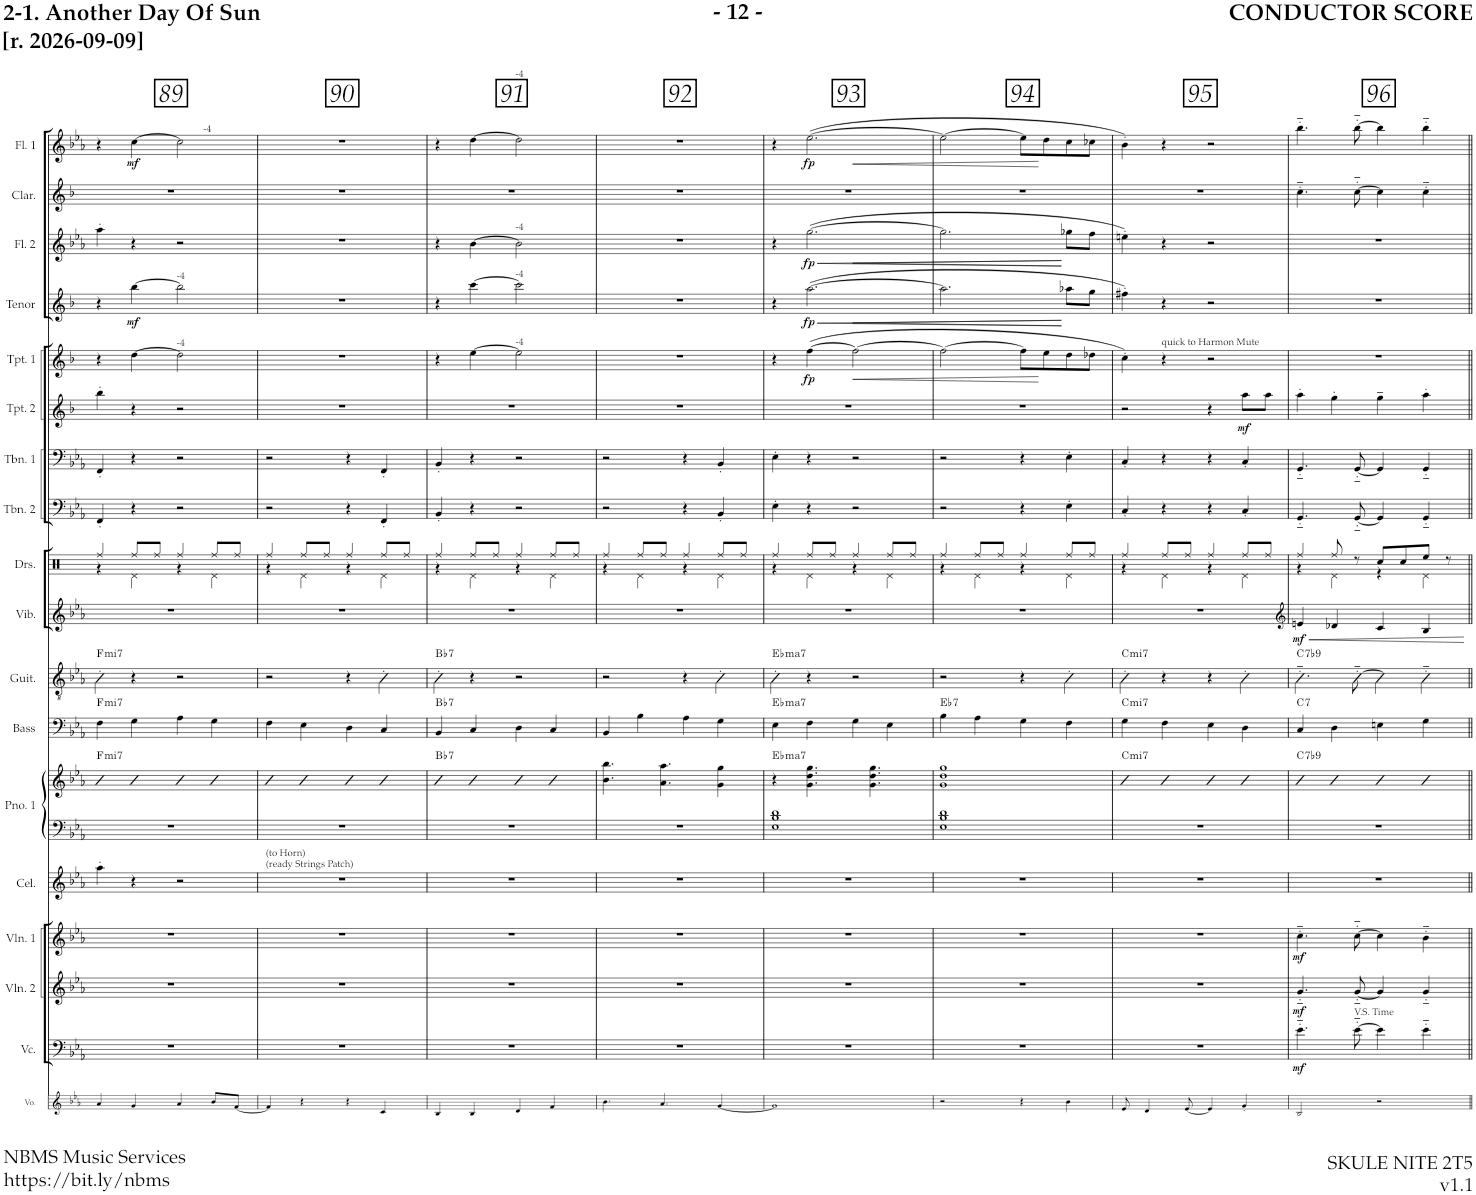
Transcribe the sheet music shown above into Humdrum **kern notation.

**kern	**kern	**dynam	**kern	**dynam	**kern	**dynam	**kern	**kern	**kern	**harte	**kern	**harte	**kern	**harte	**kern	**dynam	**kern	**kern	**kern	**kern	**dynam	**kern	**dynam	**kern	**dynam	**kern	**dynam	**kern	**kern	**dynam
*part18	*part17	*part17	*part16	*part16	*part15	*part15	*part14	*part13	*part13	*part13	*part12	*part12	*part11	*part11	*part10	*part10	*part9	*part8	*part7	*part6	*part6	*part5	*part5	*part4	*part4	*part3	*part3	*part2	*part1	*part1
*staff19	*staff18	*staff18	*staff17	*staff17	*staff16	*staff16	*staff15	*staff14	*staff13	*	*staff12	*	*staff11	*	*staff10	*staff10	*staff9	*staff8	*staff7	*staff6	*staff6	*staff5	*staff5	*staff4	*staff4	*staff3	*staff3	*staff2	*staff1	*staff1
*I"Voice	*I"Violoncello	*	*I"Violin 2	*	*I"Violin 1	*	*I"Piano 2	*I"Piano 1	*	*	*I"Bass	*	*I"Guitar	*	*I"Percussion	*	*I"Drumset	*I"Trombone 2	*I"Trombone 1	*I"Trumpet 2	*	*I"Trumpet 1	*	*I"REED 4 (Tenor Sax)	*	*I"REED 3 (Alto Sax, Flute)	*	*I"REED 2 (Clarinet)	*I"Flute (Doubles Bari Sax)	*
*I'Vo.	*I'Vc.	*	*I'Vln. 2	*	*I'Vln. 1	*	*I'Pno. 2	*I'Pno. 1	*	*	*I'Bass	*	*I'Guit.	*	*I'Perc.	*	*I'Drs.	*I'Tbn. 2	*I'Tbn. 1	*I'Tpt. 2	*	*I'Tpt. 1	*	*I'Tenor	*	*I'Alto	*	*I'Clar.	*I'Fl. 1	*
!!LO:PB:g=z
*clefG2	*clefF4	*	*clefG2	*	*clefG2	*	*clefG2	*clefF4	*clefG2	*	*clefF4	*	*clefGv2	*	*clefG2	*	*clefX	*clefF4	*clefF4	*clefG2	*	*clefG2	*	*clefG2	*	*clefG2	*	*clefG2	*clefG2	*
*	*	*	*	*	*	*	*Trd-7c-12	*	*	*	*Trd7c12	*	*	*	*	*	*	*	*	*Trd1c2	*	*Trd1c2	*	*Trd8c14	*	*Trd5c9	*	*Trd1c2	*Trd12c21	*
*k[b-e-a-]	*k[b-e-a-]	*	*k[b-e-a-]	*	*k[b-e-a-]	*	*k[b-e-a-]	*k[b-e-a-]	*k[b-e-a-]	*	*k[b-e-a-]	*	*k[b-e-a-]	*	*k[b-e-a-]	*	*k[]	*k[b-e-a-]	*k[b-e-a-]	*k[b-]	*	*k[b-]	*	*k[b-]	*	*k[b-e-a-]	*	*k[b-]	*k[b-e-a-]	*
*M2/2	*M2/2	*	*M2/2	*	*M2/2	*	*M2/2	*M2/2	*M2/2	*	*M2/2	*	*M2/2	*	*M2/2	*	*M2/2	*M2/2	*M2/2	*M2/2	*	*M2/2	*	*M2/2	*	*M2/2	*	*M2/2	*M2/2	*
*met(c|)	*met(c|)	*	*met(c|)	*	*met(c|)	*	*met(c|)	*met(c|)	*met(c|)	*	*met(c|)	*	*met(c|)	*	*met(c|)	*	*met(c|)	*met(c|)	*met(c|)	*met(c|)	*	*met(c|)	*	*met(c|)	*	*met(c|)	*	*met(c|)	*met(c|)	*
=89	=89	=89	=89	=89	=89	=89	=89	=89	=89	=89	=89	=89	=89	=89	=89	=89	=89	=89	=89	=89	=89	=89	=89	=89	=89	=89	=89	=89	=89	=89
*	*	*	*	*	*	*	*	*	*	*	*	*	*	*	*	*	*^	*	*	*	*	*	*	*	*	*	*	*	*	*
!	!	!	!	!	!	!	!	!	!	!LO:H:kt=mi7	!	!LO:H:kt=mi7	!	!LO:H:kt=mi7	!	!	!	!	!	!	!	!	!	!	!	!	!	!	!	!	!
4a-/	1r	.	1r	.	1r	.	4aa-'\	1r	4BB-	F:min7	4F\	F:min7	4FF'\	F:min7	1r	.	4Rff/	4r	4FF'/	4FF'/	4bb-'\	.	4r	.	4r	.	4aa-'\	.	1r	4r	.
!	!	!	!	!	!	!	!	!	!	!	!	!	!	!	!	!	!	!	!	!	!	!	!	!	!	!LO:DY:b	!	!	!	!	!LO:DY:b
4g/	.	.	.	.	.	.	4r	.	4AA-	.	4G\	.	4r	.	.	.	8Rff/L	4Rd\	4r	4r	4r	.	[4dd\	.	[4bb-\	mf	4r	.	.	[4cc\	mf
.	.	.	.	.	.	.	.	.	.	.	.	.	.	.	.	.	8Rff/J	.	.	.	.	.	.	.	.	.	.	.	.	.	.
!	!	!	!	!	!	!	!	!	!	!	!	!	!	!	!	!	!	!	!	!	!	!	!	!	!	!	!	!	!	!LO:TX:a:t=-4	!
!	!	!	!	!	!	!	!	!	!	!	!	!	!	!	!	!	!	!	!	!	!	!	!	!	!LO:TX:a:t=-4	!	!	!	!	!	!
!	!	!	!	!	!	!	!	!	!	!	!	!	!	!	!	!	!	!	!	!	!	!	!LO:TX:a:t=-4	!	!	!	!	!	!	!	!
4a-/	.	.	.	.	.	.	2r	.	4GG	.	4A-\	.	2r	.	.	.	4Rff/	4r	2r	2r	2r	.	2dd\]	.	2bb-\]	.	2r	.	.	2cc\]	.
8b-/L	.	.	.	.	.	.	.	.	4FF	.	4G\	.	.	.	.	.	8Rff/L	4Rd\	.	.	.	.	.	.	.	.	.	.	.	.	.
[8f/J	.	.	.	.	.	.	.	.	.	.	.	.	.	.	.	.	8Rff/J	.	.	.	.	.	.	.	.	.	.	.	.	.	.
=90	=90	=90	=90	=90	=90	=90	=90	=90	=90	=90	=90	=90	=90	=90	=90	=90	=90	=90	=90	=90	=90	=90	=90	=90	=90	=90	=90	=90	=90	=90	=90
!	!	!	!	!	!	!	!LO:TX:a:t=(to Horn)	!	!	!	!	!	!	!	!	!	!	!	!	!	!	!	!	!	!	!	!	!	!	!	!
!	!	!	!	!	!	!	!LO:TX:a:t=(ready Strings Patch)	!	!	!	!	!	!	!	!	!	!	!	!	!	!	!	!	!	!	!	!	!	!	!	!
4f/]	1r	.	1r	.	1r	.	1r	1r	4EE-	.	4F\	.	2r	.	1r	.	4Rff/	4r	2r	2r	1r	.	1r	.	1r	.	1r	.	1r	1r	.
4r	.	.	.	.	.	.	.	.	4DD	.	4E-\	.	.	.	.	.	8Rff/L	4Rd\	.	.	.	.	.	.	.	.	.	.	.	.	.
.	.	.	.	.	.	.	.	.	.	.	.	.	.	.	.	.	8Rff/J	.	.	.	.	.	.	.	.	.	.	.	.	.	.
4r	.	.	.	.	.	.	.	.	4CC	.	4D\	.	4r	.	.	.	4Rff/	4r	4r	4r	.	.	.	.	.	.	.	.	.	.	.
4c/	.	.	.	.	.	.	.	.	4BBB-	.	4C/	.	4FF'\	.	.	.	8Rff/L	4Rd\	4FF'/	4FF'/	.	.	.	.	.	.	.	.	.	.	.
.	.	.	.	.	.	.	.	.	.	.	.	.	.	.	.	.	8Rff/J	.	.	.	.	.	.	.	.	.	.	.	.	.	.
=91	=91	=91	=91	=91	=91	=91	=91	=91	=91	=91	=91	=91	=91	=91	=91	=91	=91	=91	=91	=91	=91	=91	=91	=91	=91	=91	=91	=91	=91	=91	=91
!	!	!	!	!	!	!	!	!	!	!LO:H:kt=7	!	!LO:H:kt=7	!	!LO:H:kt=7	!	!	!	!	!	!	!	!	!	!	!	!	!	!	!	!	!
4B-/	1r	.	1r	.	1r	.	1r	1r	4EE-	Bb:7	4BB-/	Bb:7	4BB-'\	Bb:7	1r	.	4Rff/	4r	4BB-'/	4BB-'/	1r	.	4r	.	4r	.	4r	.	1r	4r	.
4B-/	.	.	.	.	.	.	.	.	4FF	.	4C/	.	4r	.	.	.	8Rff/L	4Rd\	4r	4r	.	.	[4ee\	.	[4ccc\	.	[4b-\	.	.	[4dd\	.
.	.	.	.	.	.	.	.	.	.	.	.	.	.	.	.	.	8Rff/J	.	.	.	.	.	.	.	.	.	.	.	.	.	.
!	!	!	!	!	!	!	!	!	!	!	!	!	!	!	!	!	!	!	!	!	!	!	!	!	!	!	!	!	!	!LO:TX:a:t=-4	!
!	!	!	!	!	!	!	!	!	!	!	!	!	!	!	!	!	!	!	!	!	!	!	!	!	!	!	!LO:TX:a:t=-4	!	!	!	!
!	!	!	!	!	!	!	!	!	!	!	!	!	!	!	!	!	!	!	!	!	!	!	!	!	!LO:TX:a:t=-4	!	!	!	!	!	!
!	!	!	!	!	!	!	!	!	!	!	!	!	!	!	!	!	!	!	!	!	!	!	!LO:TX:a:t=-4	!	!	!	!	!	!	!	!
4d/	.	.	.	.	.	.	.	.	4GG	.	4D\	.	2r	.	.	.	4Rff/	4r	2r	2r	.	.	2ee\]	.	2ccc\]	.	2b-\]	.	.	2dd\]	.
4f/	.	.	.	.	.	.	.	.	4EE-	.	4C/	.	.	.	.	.	8Rff/L	4Rd\	.	.	.	.	.	.	.	.	.	.	.	.	.
.	.	.	.	.	.	.	.	.	.	.	.	.	.	.	.	.	8Rff/J	.	.	.	.	.	.	.	.	.	.	.	.	.	.
=92	=92	=92	=92	=92	=92	=92	=92	=92	=92	=92	=92	=92	=92	=92	=92	=92	=92	=92	=92	=92	=92	=92	=92	=92	=92	=92	=92	=92	=92	=92	=92
4.b-\	1r	.	1r	.	1r	.	1r	1r	4.b-\ 4.bb-\	.	4BB-/	.	2r	.	1r	.	4Rff/	4r	2r	2r	1r	.	1r	.	1r	.	1r	.	1r	1r	.
.	.	.	.	.	.	.	.	.	.	.	4B-\	.	.	.	.	.	8Rff/L	4Rd\	.	.	.	.	.	.	.	.	.	.	.	.	.
4.a-/	.	.	.	.	.	.	.	.	4.a-\ 4.aa-\	.	.	.	.	.	.	.	8Rff/J	.	.	.	.	.	.	.	.	.	.	.	.	.	.
.	.	.	.	.	.	.	.	.	.	.	4A-\	.	4r	.	.	.	4Rff/	4r	4r	4r	.	.	.	.	.	.	.	.	.	.	.
[4g/	.	.	.	.	.	.	.	.	4g\ 4gg\	.	4G\	.	4BB-'\	.	.	.	8Rff/L	4Rd\	4BB-'/	4BB-'/	.	.	.	.	.	.	.	.	.	.	.
.	.	.	.	.	.	.	.	.	.	.	.	.	.	.	.	.	8Rff/J	.	.	.	.	.	.	.	.	.	.	.	.	.	.
=93	=93	=93	=93	=93	=93	=93	=93	=93	=93	=93	=93	=93	=93	=93	=93	=93	=93	=93	=93	=93	=93	=93	=93	=93	=93	=93	=93	=93	=93	=93	=93
!	!	!	!	!	!	!	!	!	!	!LO:H:kt=ma7	!	!LO:H:kt=ma7	!	!LO:H:kt=ma7	!	!	!	!	!	!	!	!	!	!	!	!	!	!	!	!	!
1g]	1r	.	1r	.	1r	.	1r	1E- 1B- 1d	4r	Eb:maj7	4E-\	Eb:maj7	4E-'\	Eb:maj7	1r	.	4Rff/	4r	4E-'\	4E-'\	1r	.	4r	.	4r	.	4r	.	1r	4r	.
!	!	!	!	!	!	!	!	!	!	!	!	!	!	!	!	!	!	!	!	!	!	!	!	!LO:DY:b	!	!LO:HP:b	!	!LO:HP:b	!	!	!
!	!	!	!	!	!	!	!	!	!	!	!	!	!	!	!	!	!	!	!	!	!	!	!	!	!	!LO:DY:n=1:b	!	!LO:DY:n=1:b	!	!	!LO:DY:b
.	.	.	.	.	.	.	.	.	4.g\ 4.dd\ 4.gg\	.	4F\	.	4r	.	.	.	8Rff/L	4Rd\	4r	4r	.	.	([4ff\	fp	([2.aa\	< fp	([2.gg\	< fp	.	([2.ee-\	fp
.	.	.	.	.	.	.	.	.	.	.	.	.	.	.	.	.	8Rff/J	.	.	.	.	.	.	.	.	.	.	.	.	.	.
!	!	!	!	!	!	!	!	!	!	!	!	!	!	!	!	!	!	!	!	!	!	!	!	!LO:HP:b	!	!	!	!	!	!	!
.	.	.	.	.	.	.	.	.	.	.	4G\	.	2r	.	.	.	4Rff/	4r	2r	2r	.	.	2ff\_	<	.	.	.	.	.	.	.
.	.	.	.	.	.	.	.	.	4.g\ 4.dd\ 4.gg\	.	.	.	.	.	.	.	.	.	.	.	.	.	.	.	.	.	.	.	.	.	.
.	.	.	.	.	.	.	.	.	.	.	4E-\	.	.	.	.	.	8Rff/L	4Rd\	.	.	.	.	.	.	.	.	.	.	.	.	.
.	.	.	.	.	.	.	.	.	.	.	.	.	.	.	.	.	8Rff/J	.	.	.	.	.	.	.	.	.	.	.	.	.	.
=94	=94	=94	=94	=94	=94	=94	=94	=94	=94	=94	=94	=94	=94	=94	=94	=94	=94	=94	=94	=94	=94	=94	=94	=94	=94	=94	=94	=94	=94	=94	=94
!	!	!	!	!	!	!	!	!	!	!	!	!LO:H:kt=7	!	!	!	!	!	!	!	!	!	!	!	!	!	!LO:HP:b	!	!LO:HP:b	!	!	!LO:HP:b
2r	1r	.	1r	.	1r	.	1r	1E- 1B- 1d	1g 1dd 1gg	.	4B-\	Eb:7	2r	.	1r	.	4Rff/	4r	2r	2r	1r	.	2ff\_	.	2.aa\]	<	2.gg\]	<	1r	2ee-\_	<
.	.	.	.	.	.	.	.	.	.	.	4A-\	.	.	.	.	.	8Rff/L	4Rd\	.	.	.	.	.	.	.	.	.	.	.	.	.
.	.	.	.	.	.	.	.	.	.	.	.	.	.	.	.	.	8Rff/J	.	.	.	.	.	.	.	.	.	.	.	.	.	.
4r	.	.	.	.	.	.	.	.	.	.	4G\	.	4r	.	.	.	4Rff/	4r	4r	4r	.	.	8ff\L]	.	.	.	.	.	.	8ee-\L]	.
.	.	.	.	.	.	.	.	.	.	.	.	.	.	.	.	.	.	.	.	.	.	.	8ee\	[	.	.	.	.	.	8dd\	[
4b-\	.	.	.	.	.	.	.	.	.	.	4F\	.	4E-'\	.	.	.	8Rff/L	4Rd\	4E-'\	4E-'\	.	.	8dd\	.	8aa-X\L	[ [	8gg-X\L	[ [	.	8cc\	.
.	.	.	.	.	.	.	.	.	.	.	.	.	.	.	.	.	8Rff/J	.	.	.	.	.	8dd-X\J	.	8gg\J	.	8ff\J	.	.	8cc-X\J	.
=95	=95	=95	=95	=95	=95	=95	=95	=95	=95	=95	=95	=95	=95	=95	=95	=95	=95	=95	=95	=95	=95	=95	=95	=95	=95	=95	=95	=95	=95	=95	=95
!	!	!	!	!	!	!	!	!	!	!LO:H:kt=mi7	!	!LO:H:kt=mi7	!	!LO:H:kt=mi7	!	!	!	!	!	!	!	!	!	!	!	!	!	!	!	!	!
8e-/	1r	.	1r	.	1r	.	1r	1r	4BBB-	C:min7	4G\	C:min7	4C'\	C:min7	1r	.	4Rff/	4r	4C'/	4C'/	2r	.	4cc'\)	.	4ff#X'\)	.	4een'\)	.	1r	4b-'\)	.
4d/	.	.	.	.	.	.	.	.	.	.	.	.	.	.	.	.	.	.	.	.	.	.	.	.	.	.	.	.	.	.	.
!	!	!	!	!	!	!	!	!	!	!	!	!	!	!	!	!	!	!	!	!	!	!	!LO:TX:a:t=quick to Harmon Mute	!	!	!	!	!	!	!	!
.	.	.	.	.	.	.	.	.	4CC	.	4F\	.	4r	.	.	.	8Rff/L	4Rd\	4r	4r	.	.	4r	.	4r	.	4r	.	.	4r	.
[8e-/	.	.	.	.	.	.	.	.	.	.	.	.	.	.	.	.	8Rff/J	.	.	.	.	.	.	.	.	.	.	.	.	.	.
4e-/]	.	.	.	.	.	.	.	.	4DD	.	4E-\	.	4r	.	.	.	4Rff/	4r	4r	4r	4r	.	2r	.	2r	.	2r	.	.	2r	.
!	!	!	!	!	!	!	!	!	!	!	!	!	!	!	!	!	!	!	!	!	!	!LO:DY:b	!	!	!	!	!	!	!	!	!
4g'/	.	.	.	.	.	.	.	.	4BBB-	.	4D\	.	4C'\	.	.	.	8Rff/L	4Rd\	4C'/	4C'/	8aa\L	mf	.	.	.	.	.	.	.	.	.
.	.	.	.	.	.	.	.	.	.	.	.	.	.	.	.	.	8Rff/J	.	.	.	8aa\J	.	.	.	.	.	.	.	.	.	.
=96	=96	=96	=96	=96	=96	=96	=96	=96	=96	=96	=96	=96	=96	=96	=96	=96	=96	=96	=96	=96	=96	=96	=96	=96	=96	=96	=96	=96	=96	=96	=96
*	*	*	*	*	*	*	*	*	*	*	*	*	*	*	*clefG2	*	*	*	*	*	*	*	*	*	*	*	*	*	*	*	*
!	!	!LO:DY:b	!	!LO:DY:b	!	!LO:DY:b	!	!	!	!	!	!	!	!	!	!LO:HP:b	!	!	!	!	!	!	!	!	!	!	!	!	!	!	!
!	!	!	!	!	!	!	!	!	!	!LO:H:kt=7	!	!LO:H:kt=7	!	!LO:H:kt=7	!	!LO:DY:n=1:b	!	!	!	!	!	!	!	!	!	!	!	!	!	!	!
2B-/	4.e-'~\	mf	4.g'~/	mf	4.cc'~\	mf	1r	1r	4BBB-	C:7(b9)	4C/	C:7	4.GG'~\	C:7(b9)	4Re/	< mf	4Rff/	4r	4.GG'~/	4.GG'~/	4aa'\	.	1r	.	1r	.	1r	.	4.cc'~\	4.bb-'~\	.
.	.	.	.	.	.	.	.	.	4CC	.	4D\	.	.	.	4Rd/	.	8Rff/	4Rd\	.	.	4gg'\	.	.	.	.	.	.	.	.	.	.
!	!LO:TX:a:t=V.S. Time	!	!	!	!	!	!	!	!	!	!	!	!	!	!	!	!	!	!	!	!	!	!	!	!	!	!	!	!	!	!
.	[8e-'~\	.	[8g'~/	.	[8cc'~\	.	.	.	.	.	.	.	[8GG'~\	.	.	.	8r	.	[8GG'~/	[8GG'~/	.	.	.	.	.	.	.	.	[8cc'~\	[8bb-'~\	.
2r	4e-\]	.	4g/]	.	4cc\]	.	.	.	4DD	.	4En\	.	4GG\]	.	4Rc/	.	8Rcc/L	4r	4GG/]	4GG/]	4gg~\	.	.	.	.	.	.	.	4cc\]	4bb-\]	.
.	.	.	.	.	.	.	.	.	.	.	.	.	.	.	.	.	8Rcc/	.	.	.	.	.	.	.	.	.	.	.	.	.	.
.	4e-'~\	.	4g'~/	.	4b-'~\	.	.	.	4BBB-	.	4G\	.	4GG'~\	.	4RB/	.	8Ree/J	4Rd\	4GG'~/	4GG'~/	4aa'\	.	.	.	.	.	.	.	4cc'~\	4bb-'~\	.
.	.	.	.	.	.	.	.	.	.	.	.	.	.	.	.	.	8r	.	.	.	.	.	.	.	.	.	.	.	.	.	.
*	*	*	*	*	*	*	*	*	*	*	*	*	*	*	*	*	*v	*v	*	*	*	*	*	*	*	*	*	*	*	*	*
.	.	.	.	.	.	.	.	.	.	.	.	.	.	.	.	[	.	.	.	.	.	.	.	.	.	.	.	.	.	.
=||	=||	=||	=||	=||	=||	=||	=||	=||	=||	=||	=||	=||	=||	=||	=||	=||	=||	=||	=||	=||	=||	=||	=||	=||	=||	=||	=||	=||	=||	=||
*-	*-	*-	*-	*-	*-	*-	*-	*-	*-	*-	*-	*-	*-	*-	*-	*-	*-	*-	*-	*-	*-	*-	*-	*-	*-	*-	*-	*-	*-	*-
